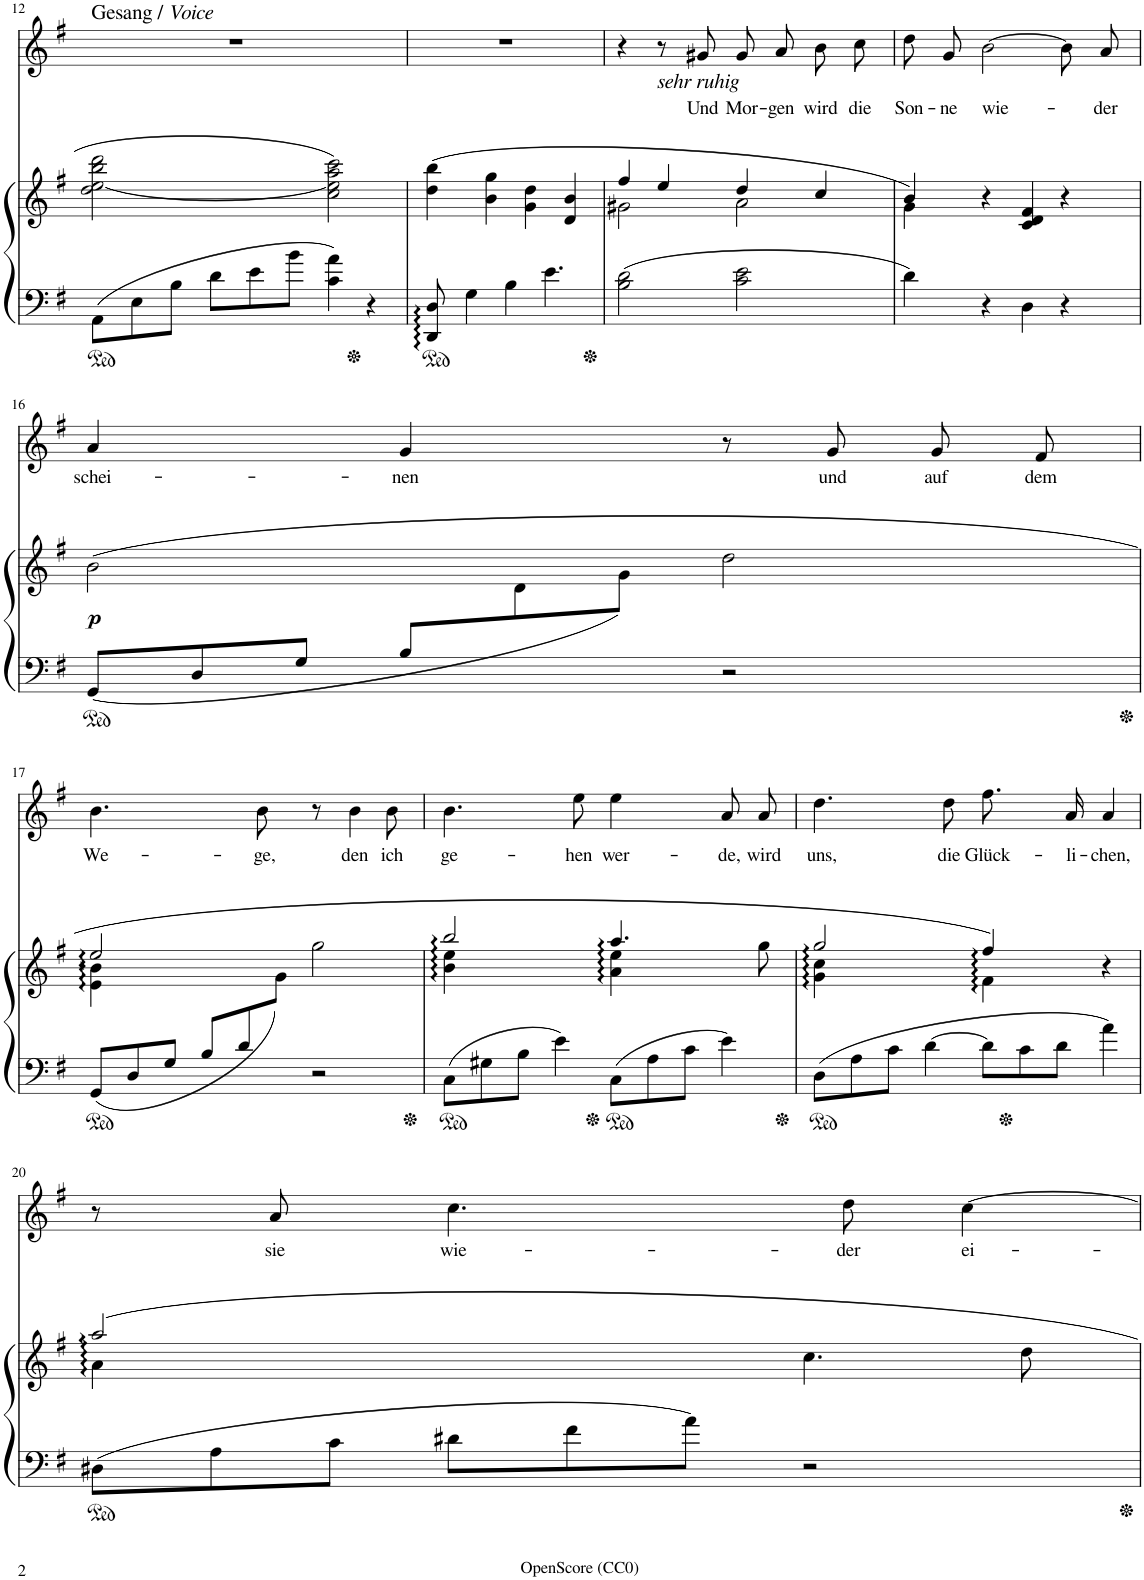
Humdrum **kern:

**kern	**kern	**dynam	**kern	**text
*part2	*part2	*part2	*part1	*part1
*staff3	*staff2	*staff2/3	*staff1	*staff1
*I"Piano	*	*	*I"Gesang Voice	*
*I'Pno	*	*	*	*
!!LO:PB:g=z
*clefF4	*clefG2	*	*clefG2	*
*k[f#]	*k[f#]	*	*k[f#]	*
*M4/4	*M4/4	*	*M4/4	*
*Xtuplet	*	*	*	*
=12	=12	=12	=12	=12
!	!	!	!LO:TX:a:t=Gesang /	!
!	!	!	!LO:TX:a:i:t=Voice	!
12AA\L	2dd\ [2ee\ 2bb\ 2ddd\	.	1r	.
12E\	.	.	.	.
12B\J	.	.	.	.
12d\L	.	.	.	.
12e\	.	.	.	.
12b\J	.	.	.	.
4c\ 4a\	2cc\ 2ee\] 2aa\ 2ccc\	.	.	.
4r	.	.	.	.
=13	=13	=13	=13	=13
8DD/ 8D/	(4dd\ 4bb\	.	1r	.
4G\	.	.	.	.
.	4b\ 4gg\	.	.	.
4B\	.	.	.	.
.	4g\ 4dd\	.	.	.
4.e\	.	.	.	.
.	4d/ 4b/	.	.	.
=14	=14	=14	=14	=14
*	*^	*	*	*
2B\ 2d\	4ff#/	2g#X\	.	4r	.
!	!	!	!	!LO:TX:b:i:t=sehr ruhig	!
.	4ee/	.	.	8r	.
!	!	!	!	!	!LO:LY:b
.	.	.	.	8g#X/	Und
!	!	!	!	!	!LO:LY:b
2c\ 2e\	4dd/	2a\	.	8g#/L	Mor-
!	!	!	!	!	!LO:LY:b
.	.	.	.	8a/J	-gen
!	!	!	!	!	!LO:LY:b
.	4cc/	.	.	8b\L	wird
!	!	!	!	!	!LO:LY:b
.	.	.	.	8cc\J	die
=15	=15	=15	=15	=15	=15
!	!	!	!	!	!LO:LY:b
4d\	4b/)	4g\	.	8dd\L	Son-
!	!	!	!	!	!LO:LY:b
.	.	.	.	8g\J	-ne
!	!	!	!	!	!LO:LY:b
4r	4r	2.ryy	.	[2b\	wie-
4D\	4c/ 4d/ 4f#/	.	.	.	.
4r	4r	.	.	8b/L]	.
!	!	!	!	!	!LO:LY:b
.	.	.	.	8a/J	-der
!!LO:LB:g=z
=16	=16	=16	=16	=16	=16
!	!	!	!LO:DY:b	!	!LO:LY:b
(<12GG/L	(2b\	3ryy	p	4a/	schei-
12D/	.	.	.	.	.
12G/J	.	.	.	.	.
!	!	!	!	!	!LO:LY:b
12B/L	.	.	.	4g/	-nen
6ryy	.	12d\	.	.	.
.	.	12g\J)	.	.	.
2r	2dd\	2ryy	.	8r	.
!	!	!	!	!	!LO:LY:b
.	.	.	.	8g/	und
!	!	!	!	!	!LO:LY:b
.	.	.	.	8g/L	auf
!	!	!	!	!	!LO:LY:b
.	.	.	.	8f#/J	dem
!!LO:LB:g=z
=17	=17	=17	=17	=17	=17
*	*	*^	*	*	*
!	!	!	!	!	!	!LO:LY:b
(<12GG/L	2ee/	4e\ 4b\	12%5ryy	.	4.b\	We-
12D/	.	.	.	.	.	.
12G/J	.	.	.	.	.	.
12B/L	.	2.ryy	.	.	.	.
12d/	.	.	.	.	.	.
!	!	!	!	!	!	!LO:LY:b
.	.	.	.	.	8b\	-ge,
12ryy	.	.	12g\J)	.	.	.
2r	2gg\	.	2ryy	.	8r	.
!	!	!	!	!	!	!LO:LY:b
.	.	.	.	.	4b\	den
!	!	!	!	!	!	!LO:LY:b
.	.	.	.	.	8b\	ich
*	*	*v	*v	*	*	*
=18	=18	=18	=18	=18	=18
!	!	!	!	!	!LO:LY:b
12C\L	2bb/	4b\ 4ee\	.	4.b\	ge-
12G#X\	.	.	.	.	.
12B\J	.	.	.	.	.
4e\	.	4ryy	.	.	.
!	!	!	!	!	!LO:LY:b
.	.	.	.	8ee\	-hen
!	!	!	!	!	!LO:LY:b
12C\L	4.aa/	4a\ 4ee\	.	4ee\	wer-
12A\	.	.	.	.	.
12c\J	.	.	.	.	.
!	!	!	!	!	!LO:LY:b
4e\	.	4ryy	.	8a/L	-de,
!	!	!	!	!	!LO:LY:b
.	8gg\	.	.	8a/J	wird
=19	=19	=19	=19	=19	=19
!	!	!	!	!	!LO:LY:b
12D\L	2gg/	4g\ 4cc\	.	4.dd\	uns,
12A\	.	.	.	.	.
12c\J	.	.	.	.	.
[4d\	.	4ryy	.	.	.
!	!	!	!	!	!LO:LY:b
.	.	.	.	8dd\	die
!	!	!	!	!	!LO:LY:b
12d\L]	4ff#/)	4f#\	.	8.ff#\L	Glück-
12c\	.	.	.	.	.
12d\J	.	.	.	.	.
!	!	!	!	!	!LO:LY:b
.	.	.	.	16a\Jk	-li-
!	!	!	!	!	!LO:LY:b
4a\	4r	4ryy	.	4a/	-chen,
!!LO:LB:g=z
=20	=20	=20	=20	=20	=20
12D#X\L	2aa/	4a\	.	8r	.
12A\	.	.	.	.	.
!	!	!	!	!	!LO:LY:b
.	.	.	.	8a/	sie
12c\J	.	.	.	.	.
!	!	!	!	!	!LO:LY:b
12d#X\L	.	2.ryy	.	4.cc\	wie-
12f#\	.	.	.	.	.
12a\J	.	.	.	.	.
2r	4.cc\	.	.	.	.
!	!	!	!	!	!LO:LY:b
.	.	.	.	8dd\	-der
!	!	!	!	!	!LO:LY:b
.	.	.	.	[4cc\	ei-
.	8dd\	.	.	.	.
*	*v	*v	*	*	*
=	=	=	=	=
*-	*-	*-	*-	*-
